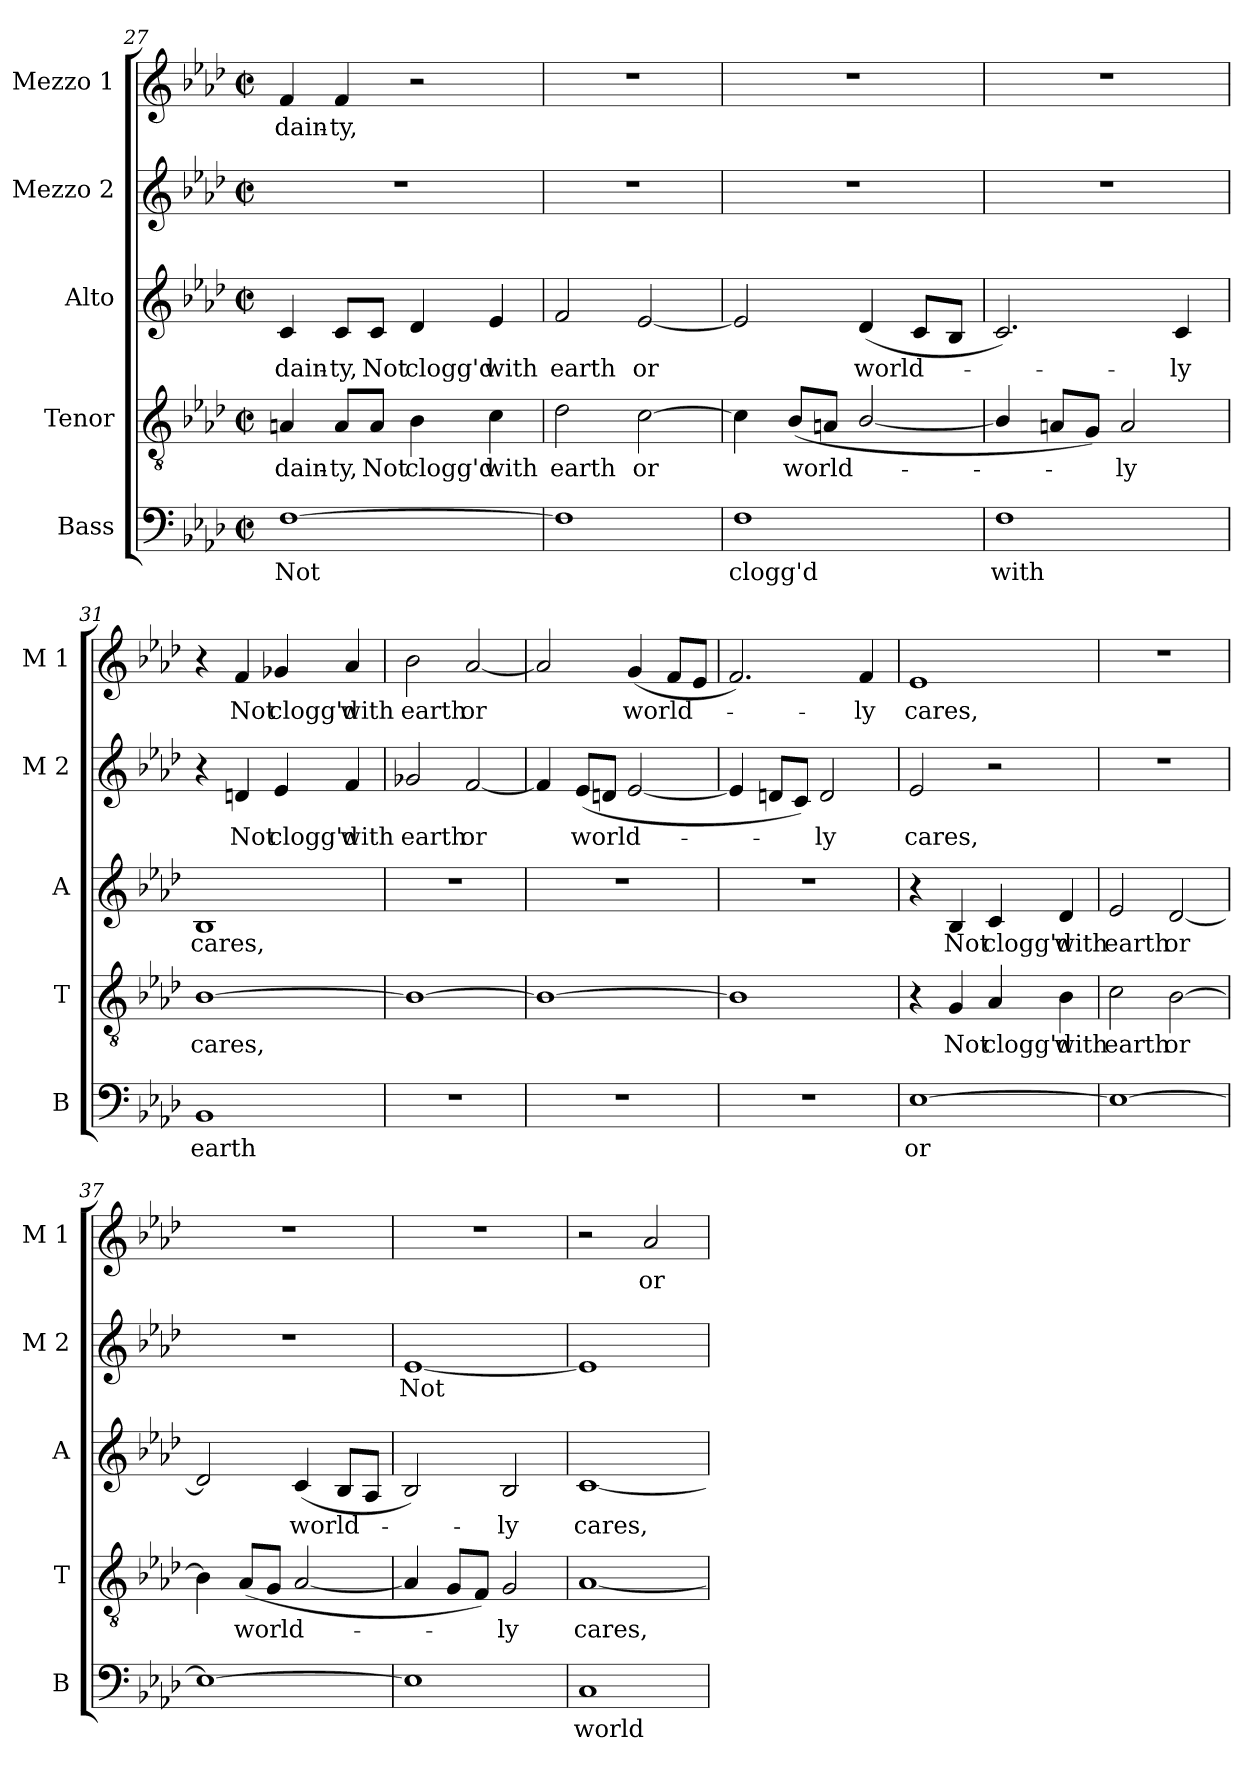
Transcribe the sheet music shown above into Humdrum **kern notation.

**kern	**text	**kern	**text	**kern	**text	**kern	**text	**kern	**text
*part5	*part5	*part4	*part4	*part3	*part3	*part2	*part2	*part1	*part1
*staff5	*staff5	*staff4	*staff4	*staff3	*staff3	*staff2	*staff2	*staff1	*staff1
*I"Bass	*	*I"Tenor	*	*I"Alto	*	*I"Mezzo 2	*	*I"Mezzo 1	*
*I'B	*	*I'T	*	*I'A	*	*I'M 2	*	*I'M 1	*
*clefF4	*	*clefGv2	*	*clefG2	*	*clefG2	*	*clefG2	*
*k[b-e-a-d-]	*	*k[b-e-a-d-]	*	*k[b-e-a-d-]	*	*k[b-e-a-d-]	*	*k[b-e-a-d-]	*
*A-:	*	*A-:	*	*A-:	*	*A-:	*	*A-:	*
*M2/2	*	*M2/2	*	*M2/2	*	*M2/2	*	*M2/2	*
*met(c|)	*	*met(c|)	*	*met(c|)	*	*met(c|)	*	*met(c|)	*
=27	=27	=27	=27	=27	=27	=27	=27	=27	=27
[1F	Not	4An/	dain-	4c/	dain-	1r	.	4f/	dain-
.	.	8A/L	-ty,	8c/L	-ty,	.	.	4f/	-ty,
.	.	8A/J	Not	8c/J	Not	.	.	.	.
.	.	4B-\	clogg'd	4d-/	clogg'd	.	.	2r	.
.	.	4c\	with	4e-/	with	.	.	.	.
=28	=28	=28	=28	=28	=28	=28	=28	=28	=28
1F]	.	2d-\	earth	2f/	earth	1r	.	1r	.
.	.	[2c\	or	[2e-/	or	.	.	.	.
=29	=29	=29	=29	=29	=29	=29	=29	=29	=29
1F	clogg'd	4c\]	.	2e-/]	.	1r	.	1r	.
.	.	(<8B-/L	world-	.	.	.	.	.	.
.	.	8An/J	.	.	.	.	.	.	.
.	.	[<2B-/	.	(4d-/	world-	.	.	.	.
.	.	.	.	8c/L	.	.	.	.	.
.	.	.	.	8B-/J	.	.	.	.	.
=30	=30	=30	=30	=30	=30	=30	=30	=30	=30
1F	with	4B-/]	.	2.c/)	.	1r	.	1r	.
.	.	8An/L	.	.	.	.	.	.	.
.	.	8G/J)	.	.	.	.	.	.	.
.	.	2A/	-ly	.	.	.	.	.	.
.	.	.	.	4c/	-ly	.	.	.	.
!!LO:LB:g=z
=31	=31	=31	=31	=31	=31	=31	=31	=31	=31
1BB-	earth	[1B-	cares,	1B-	cares,	4r	.	4r	.
.	.	.	.	.	.	4dn/	Not	4f/	Not
.	.	.	.	.	.	4e-/	clogg'd	4g-X/	clogg'd
.	.	.	.	.	.	4f/	with	4a-/	with
=32	=32	=32	=32	=32	=32	=32	=32	=32	=32
1r	.	1B-_	.	1r	.	2g-X/	earth	2b-\	earth
.	.	.	.	.	.	[2f/	or	[2a-/	or
=33	=33	=33	=33	=33	=33	=33	=33	=33	=33
1r	.	1B-_	.	1r	.	4f/]	.	2a-/]	.
.	.	.	.	.	.	(8e-/L	world-	.	.
.	.	.	.	.	.	8dn/J	.	.	.
.	.	.	.	.	.	[2e-/	.	(4g/	world-
.	.	.	.	.	.	.	.	8f/L	.
.	.	.	.	.	.	.	.	8e-/J	.
=34	=34	=34	=34	=34	=34	=34	=34	=34	=34
1r	.	1B-]	.	1r	.	4e-/]	.	2.f/)	.
.	.	.	.	.	.	8dn/L	.	.	.
.	.	.	.	.	.	8c/J)	.	.	.
.	.	.	.	.	.	2d/	-ly	.	.
.	.	.	.	.	.	.	.	4f/	-ly
=35	=35	=35	=35	=35	=35	=35	=35	=35	=35
[1E-	or	4r	.	4r	.	2e-/	cares,	1e-	cares,
.	.	4G/	Not	4B-/	Not	.	.	.	.
.	.	4A-/	clogg'd	4c/	clogg'd	2r	.	.	.
.	.	4B-\	with	4d-/	with	.	.	.	.
=36	=36	=36	=36	=36	=36	=36	=36	=36	=36
1E-_	.	2c\	earth	2e-/	earth	1r	.	1r	.
.	.	[2B-\	or	[2d-/	or	.	.	.	.
!!LO:LB:g=z
=37	=37	=37	=37	=37	=37	=37	=37	=37	=37
1E-_	.	4B-\]	.	2d-/]	.	1r	.	1r	.
.	.	(8A-/L	world-	.	.	.	.	.	.
.	.	8G/J	.	.	.	.	.	.	.
.	.	[2A-/	.	(4c/	world-	.	.	.	.
.	.	.	.	8B-/L	.	.	.	.	.
.	.	.	.	8A-/J	.	.	.	.	.
=38	=38	=38	=38	=38	=38	=38	=38	=38	=38
1E-]	.	4A-/]	.	2B-/)	.	[1e-	Not	1r	.
.	.	8G/L	.	.	.	.	.	.	.
.	.	8F/J)	.	.	.	.	.	.	.
.	.	2G/	-ly	2B-/	-ly	.	.	.	.
=39	=39	=39	=39	=39	=39	=39	=39	=39	=39
1C	world-	[1A-	cares,	[1c	cares,	1e-]	.	2r	.
.	.	.	.	.	.	.	.	2a-/	or
=	=	=	=	=	=	=	=	=	=
*-	*-	*-	*-	*-	*-	*-	*-	*-	*-
